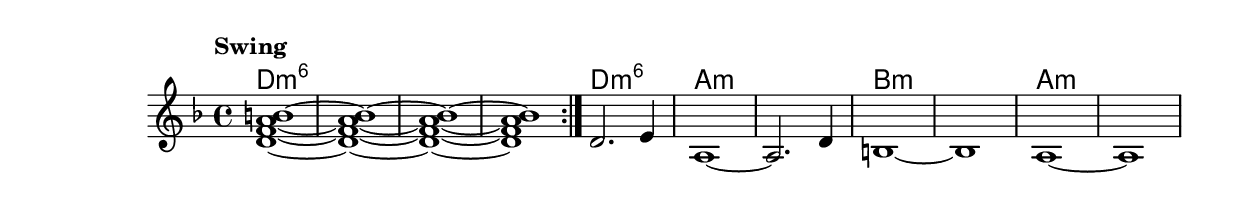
\version "2.22"


harmonies = \chordmode {
  \set majorSevenSymbol = \markup { maj7 }
  \set noChordSymbol = ""  

  \repeat volta 2 {
    d1:m6 r r r
  }

  d1:m6
  a1:m r 
  b1:m r 
  a1:m r 

}

rhythms = \relative c' {
  \key f \major
  \time 4/4 
  \tempo \markup {
    Swing
  }
  
  \repeat volta 2 {
    <d f a b>1~ <d f a b>~ <d f a b>~ <d f a b>
  }


  d2. e4
  a,1~  a2. d4
  b1~  b
  a1~ a 

  

}

<<
  \new ChordNames \harmonies
  \new Staff \rhythms
>>